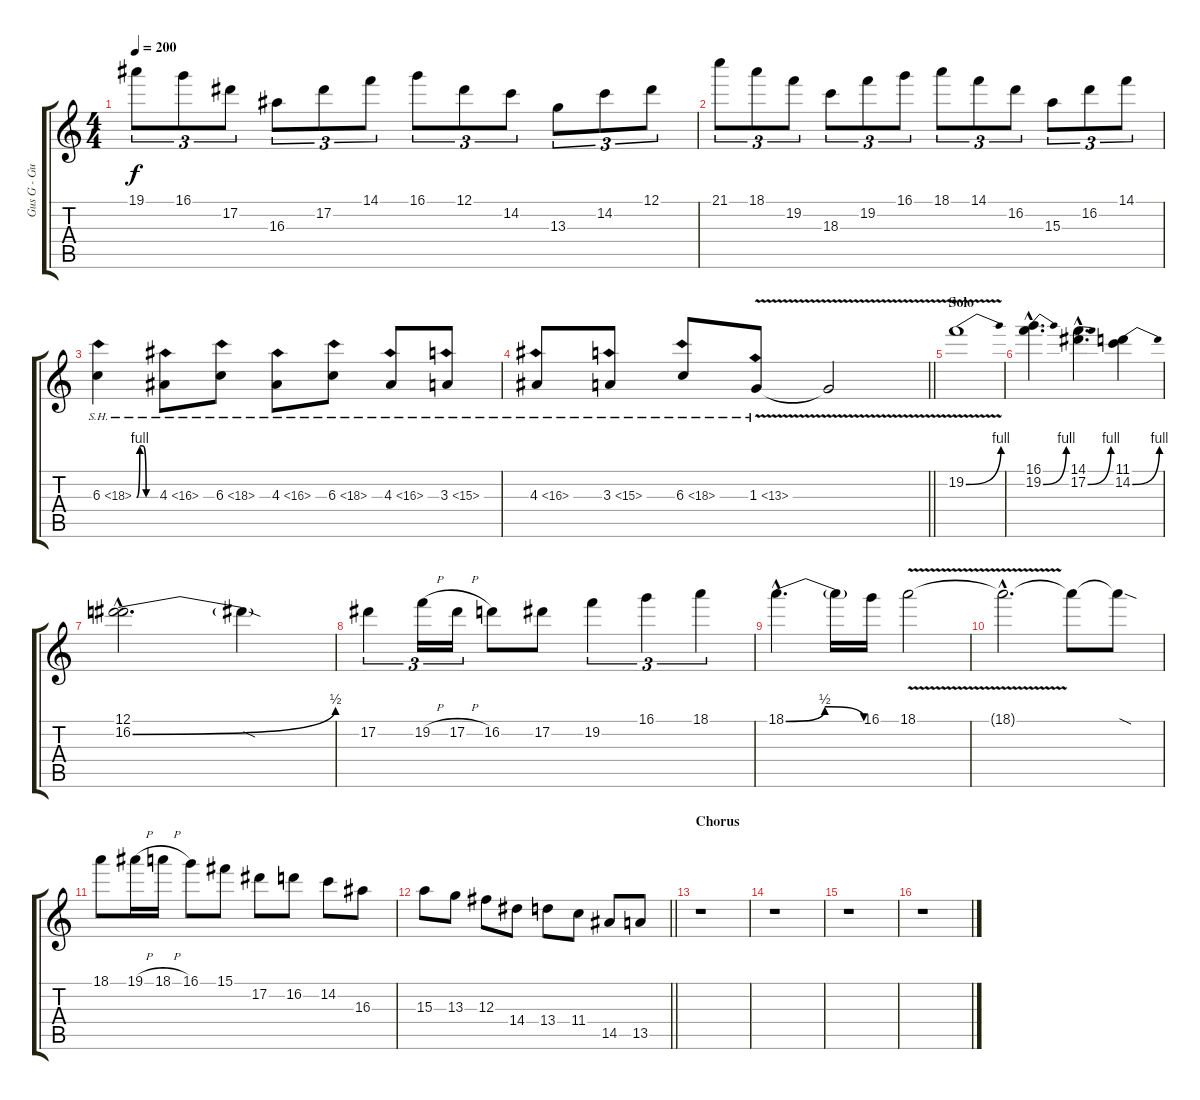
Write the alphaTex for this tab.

\track ("Gus G - Guitars" "Gus G - Gu") {instrument distortionguitar}
\staff {score tabs}
\tuning (Eb4 Bb3 Gb3 Db3 Ab2 Eb2) {hide}
\ts (4 4)
\tempo 200
\clef g2
\ks c
19.1.8{tu (3 2) dy f} 16.1.8{tu (3 2)} 17.2.8{tu (3 2)} 16.3.8{tu (3 2)} 17.2.8{tu (3 2)} 14.1.8{tu (3 2)} 16.1.8{tu (3 2)} 12.1.8{tu (3 2)} 14.2.8{tu (3 2)} 13.3.8{tu (3 2)} 14.2.8{tu (3 2)} 12.1.8{tu (3 2)} |
21.1.8{tu (3 2)} 18.1.8{tu (3 2)} 19.2.8{tu (3 2)} 18.3.8{tu (3 2)} 19.2.8{tu (3 2)} 16.1.8{tu (3 2)} 18.1.8{tu (3 2)} 14.1.8{tu (3 2)} 16.2.8{tu (3 2)} 15.3.8{tu (3 2)} 16.2.8{tu (3 2)} 14.1.8{tu (3 2)} |
6.3{be (custom 0 0 10 4 20 4 30 0 60 0) sh 12}.4 4.3{sh 12}.8 6.3{sh 12}.8 4.3{sh 12}.8 6.3{sh 12}.8 4.3{sh 12}.8 3.3{sh 12}.8 |
\barLineRight lightlight
4.3{sh 12}.8 3.3{sh 12}.8 6.3{sh 12}.8 1.3{sh 12 v}.8 1.3{t}.2 |
\section ("" "Solo")
19.2{be (bend 0 0 60 4) v}.1 |
(16.1{hac} 19.2{be (bend 0 0 60 4) hac}).4{d} (14.1{hac} 17.2{be (bend 0 0 60 4) hac}).4{d} (11.1 14.2{be (bend 0 0 60 4)}).4 |
(12.1{hac} 16.2{be (bend 0 0 60 2) hac}).2{d} 16.2{sod t}.4 |
17.2.4{tu (3 2)} 19.2{h}.16{tu (3 2)} 17.2{h}.16{tu (3 2)} 16.2.8 17.2.8 19.2.4{tu (3 2)} 16.1.4{tu (3 2)} 18.1.4{tu (3 2)} |
18.1{be (bendrelease 0 0 15 2 55 2 60 0) hac}.4{d} 18.1{t}.16 16.1.16 18.1{v}.2 |
18.1{hac t}.2{d} 18.1{t}.8 18.1{sod t}.8 |
18.1.8 19.1{h}.16 18.1{h}.16 16.1.8 15.1.8 17.2.8 16.2.8 14.2.8 16.3.8 |
\barLineRight lightlight
15.3.8 13.3.8 12.3.8 14.4.8 13.4.8 11.4.8 14.5.8 13.5.8 |
\section ("" "Chorus")
r.1 |
r.1 |
r.1 |
r.1
